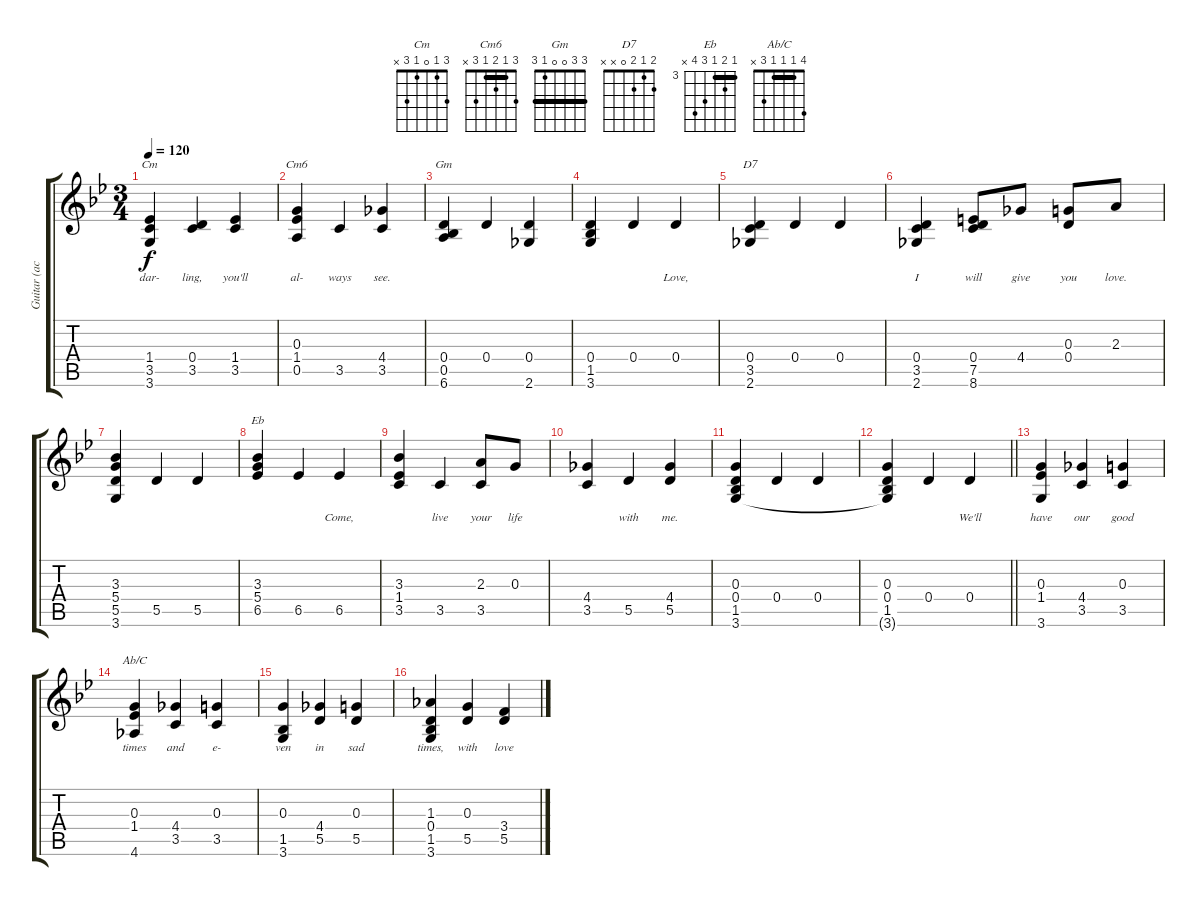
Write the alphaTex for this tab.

\track ("Guitar (acoustic)" "Guitar (ac") {instrument acousticguitarnylon}
\staff {score tabs}
\tuning (E4 B3 G3 D3 A2 E2) {hide}
\chord ("Cm" 3 1 0 1 3 x)
\chord ("Cm6" 3 1 2 1 3 x) {barre 1}
\chord ("Gm" 3 3 0 0 1 3) {barre 3}
\chord ("D7" 2 1 2 0 x x)
\chord ("Eb" 3 4 3 5 6 x) {firstfret 3 barre 3}
\chord ("Ab/C" 4 1 1 1 3 x) {barre 1}
\ts (3 4)
\tempo 120
\clef g2
\ks bb
(1.4 3.5 3.6).4{ch "Cm" lyrics (0 "dar-") lyrics (1 "") lyrics (2 "") lyrics (3 "") lyrics (4 "") dy f} (0.4 3.5).4{lyrics (0 "ling,") lyrics (1 "") lyrics (2 "") lyrics (3 "") lyrics (4 "")} (1.4 3.5).4{lyrics (0 "you'll") lyrics (1 "") lyrics (2 "") lyrics (3 "") lyrics (4 "")} |
(0.3 1.4 0.5).4{ch "Cm6" lyrics (0 "al-") lyrics (1 "") lyrics (2 "") lyrics (3 "") lyrics (4 "")} 3.5.4{lyrics (0 "ways") lyrics (1 "") lyrics (2 "") lyrics (3 "") lyrics (4 "")} (4.4 3.5).4{lyrics (0 "see.") lyrics (1 "") lyrics (2 "") lyrics (3 "") lyrics (4 "")} |
(0.4 0.5 6.6).4{ch "Gm" lyrics (0 "") lyrics (1 "") lyrics (2 "") lyrics (3 "") lyrics (4 "")} 0.4.4{lyrics (0 "") lyrics (1 "") lyrics (2 "") lyrics (3 "") lyrics (4 "")} (0.4 2.6).4{lyrics (0 "") lyrics (1 "") lyrics (2 "") lyrics (3 "") lyrics (4 "")} |
(0.4 1.5 3.6).4{lyrics (0 "") lyrics (1 "") lyrics (2 "") lyrics (3 "") lyrics (4 "")} 0.4.4{lyrics (0 "") lyrics (1 "") lyrics (2 "") lyrics (3 "") lyrics (4 "")} 0.4.4{lyrics (0 "Love,") lyrics (1 "") lyrics (2 "") lyrics (3 "") lyrics (4 "")} |
(0.4 3.5 2.6).4{ch "D7" lyrics (0 "") lyrics (1 "") lyrics (2 "") lyrics (3 "") lyrics (4 "")} 0.4.4{lyrics (0 "") lyrics (1 "") lyrics (2 "") lyrics (3 "") lyrics (4 "")} 0.4.4{lyrics (0 "") lyrics (1 "") lyrics (2 "") lyrics (3 "") lyrics (4 "")} |
(0.4 3.5 2.6).4{lyrics (0 "I") lyrics (1 "") lyrics (2 "") lyrics (3 "") lyrics (4 "")} (0.4 7.5 8.6).8{lyrics (0 "will") lyrics (1 "") lyrics (2 "") lyrics (3 "") lyrics (4 "")} 4.4.8{lyrics (0 "give") lyrics (1 "") lyrics (2 "") lyrics (3 "") lyrics (4 "")} (0.3 0.4).8{lyrics (0 "you") lyrics (1 "") lyrics (2 "") lyrics (3 "") lyrics (4 "")} 2.3.8{lyrics (0 "love.") lyrics (1 "") lyrics (2 "") lyrics (3 "") lyrics (4 "")} |
(3.3 5.4 5.5 3.6).4{lyrics (0 "") lyrics (1 "") lyrics (2 "") lyrics (3 "") lyrics (4 "")} 5.5.4{lyrics (0 "") lyrics (1 "") lyrics (2 "") lyrics (3 "") lyrics (4 "")} 5.5.4{lyrics (0 "") lyrics (1 "") lyrics (2 "") lyrics (3 "") lyrics (4 "")} |
(3.3 5.4 6.5).4{ch "Eb" lyrics (0 "") lyrics (1 "") lyrics (2 "") lyrics (3 "") lyrics (4 "")} 6.5.4{lyrics (0 "") lyrics (1 "") lyrics (2 "") lyrics (3 "") lyrics (4 "")} 6.5.4{lyrics (0 "Come,") lyrics (1 "") lyrics (2 "") lyrics (3 "") lyrics (4 "")} |
(3.3 1.4 3.5).4{lyrics (0 "") lyrics (1 "") lyrics (2 "") lyrics (3 "") lyrics (4 "")} 3.5.4{lyrics (0 "live") lyrics (1 "") lyrics (2 "") lyrics (3 "") lyrics (4 "")} (2.3 3.5).8{lyrics (0 "your") lyrics (1 "") lyrics (2 "") lyrics (3 "") lyrics (4 "")} 0.3.8{lyrics (0 "life") lyrics (1 "") lyrics (2 "") lyrics (3 "") lyrics (4 "")} |
(4.4 3.5).4{lyrics (0 "") lyrics (1 "") lyrics (2 "") lyrics (3 "") lyrics (4 "")} 5.5.4{lyrics (0 "with") lyrics (1 "") lyrics (2 "") lyrics (3 "") lyrics (4 "")} (4.4 5.5).4{lyrics (0 "me.") lyrics (1 "") lyrics (2 "") lyrics (3 "") lyrics (4 "")} |
(0.3 0.4 1.5 3.6).4{lyrics (0 "") lyrics (1 "") lyrics (2 "") lyrics (3 "") lyrics (4 "")} 0.4.4{lyrics (0 "") lyrics (1 "") lyrics (2 "") lyrics (3 "") lyrics (4 "")} 0.4.4{lyrics (0 "") lyrics (1 "") lyrics (2 "") lyrics (3 "") lyrics (4 "")} |
\barLineRight lightlight
(0.3 0.4 1.5 3.6{t}).4{lyrics (0 "") lyrics (1 "") lyrics (2 "") lyrics (3 "") lyrics (4 "")} 0.4.4{lyrics (0 "") lyrics (1 "") lyrics (2 "") lyrics (3 "") lyrics (4 "")} 0.4.4{lyrics (0 "We'll") lyrics (1 "") lyrics (2 "") lyrics (3 "") lyrics (4 "")} |
(0.3 1.4 3.6).4{lyrics (0 "have") lyrics (1 "") lyrics (2 "") lyrics (3 "") lyrics (4 "")} (4.4 3.5).4{lyrics (0 "our") lyrics (1 "") lyrics (2 "") lyrics (3 "") lyrics (4 "")} (0.3 3.5).4{lyrics (0 "good") lyrics (1 "") lyrics (2 "") lyrics (3 "") lyrics (4 "")} |
(0.3 1.4 4.6).4{ch "Ab/C" lyrics (0 "times") lyrics (1 "") lyrics (2 "") lyrics (3 "") lyrics (4 "")} (4.4 3.5).4{lyrics (0 "and") lyrics (1 "") lyrics (2 "") lyrics (3 "") lyrics (4 "")} (0.3 3.5).4{lyrics (0 "e-") lyrics (1 "") lyrics (2 "") lyrics (3 "") lyrics (4 "")} |
(0.3 1.5 3.6).4{lyrics (0 "ven") lyrics (1 "") lyrics (2 "") lyrics (3 "") lyrics (4 "")} (4.4 5.5).4{lyrics (0 "in") lyrics (1 "") lyrics (2 "") lyrics (3 "") lyrics (4 "")} (0.3 5.5).4{lyrics (0 "sad") lyrics (1 "") lyrics (2 "") lyrics (3 "") lyrics (4 "")} |
(1.3 0.4 1.5 3.6).4{lyrics (0 "times,") lyrics (1 "") lyrics (2 "") lyrics (3 "") lyrics (4 "")} (0.3 5.5).4{lyrics (0 "with") lyrics (1 "") lyrics (2 "") lyrics (3 "") lyrics (4 "")} (3.4 5.5).4{lyrics (0 "love") lyrics (1 "") lyrics (2 "") lyrics (3 "") lyrics (4 "")}
